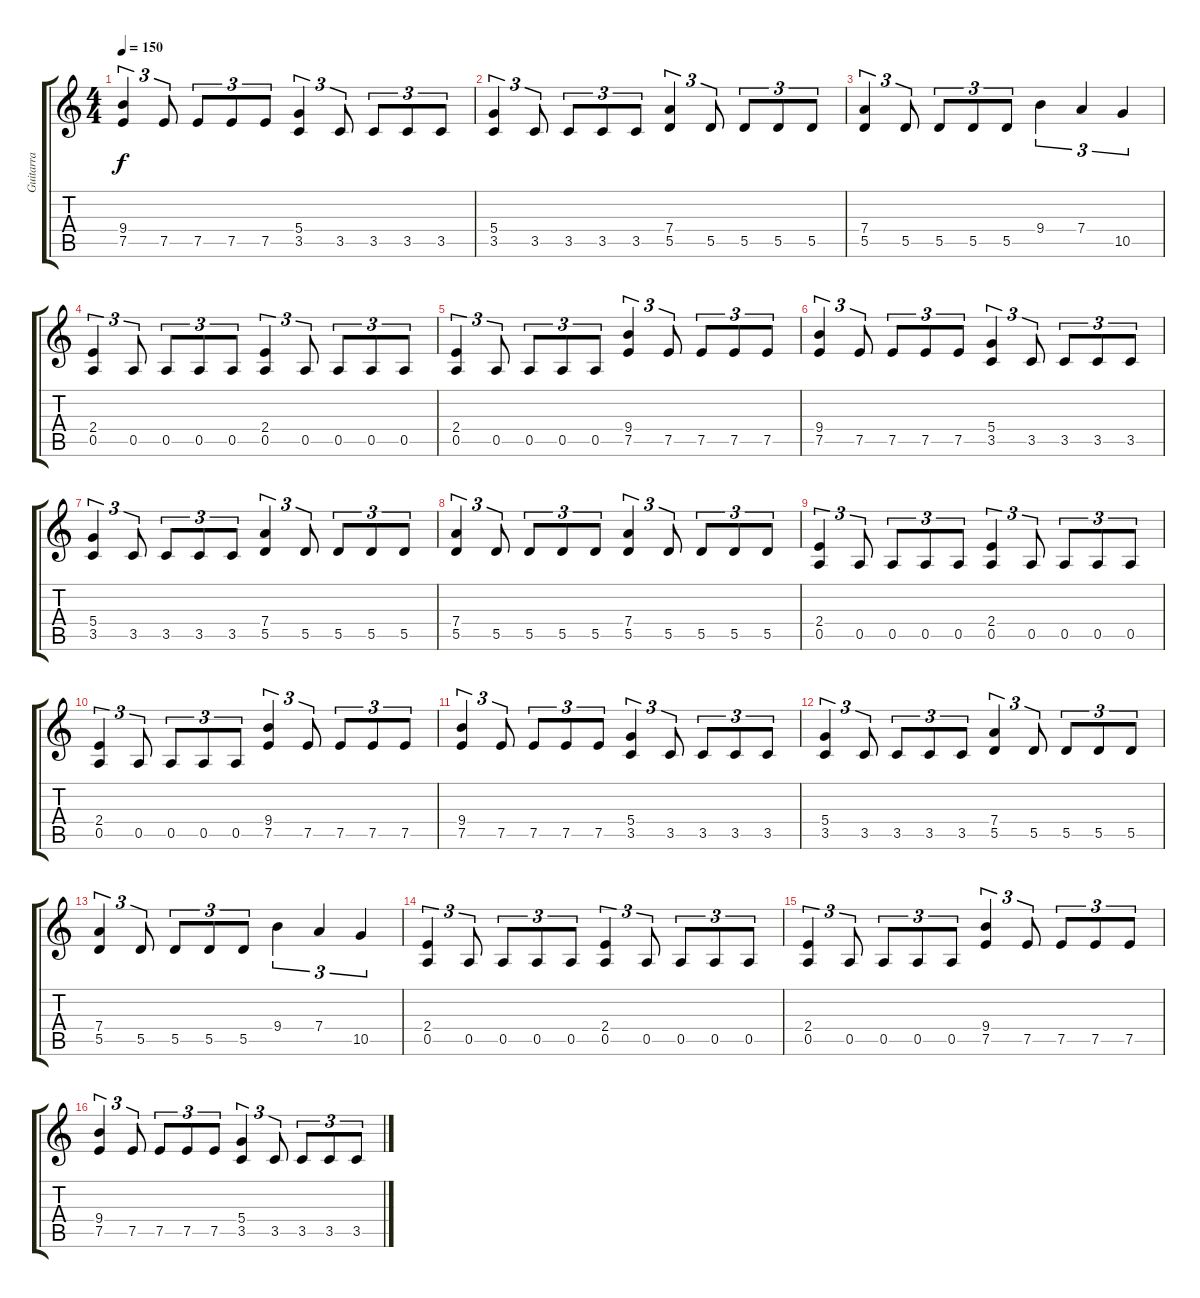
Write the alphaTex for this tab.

\track ("Guitarra" "Guitarra") {instrument distortionguitar}
\staff {score tabs}
\tuning (E4 B3 G3 D3 A2 E2) {hide}
\ts (4 4)
\tempo 150
\clef g2
\ks c
(9.4 7.5).4{tu (3 2) dy f} 7.5.8{tu (3 2)} 7.5.8{tu (3 2)} 7.5.8{tu (3 2)} 7.5.8{tu (3 2)} (5.4 3.5).4{tu (3 2)} 3.5.8{tu (3 2)} 3.5.8{tu (3 2)} 3.5.8{tu (3 2)} 3.5.8{tu (3 2)} |
(5.4 3.5).4{tu (3 2)} 3.5.8{tu (3 2)} 3.5.8{tu (3 2)} 3.5.8{tu (3 2)} 3.5.8{tu (3 2)} (7.4 5.5).4{tu (3 2)} 5.5.8{tu (3 2)} 5.5.8{tu (3 2)} 5.5.8{tu (3 2)} 5.5.8{tu (3 2)} |
(7.4 5.5).4{tu (3 2)} 5.5.8{tu (3 2)} 5.5.8{tu (3 2)} 5.5.8{tu (3 2)} 5.5.8{tu (3 2)} 9.4.4{tu (3 2)} 7.4.4{tu (3 2)} 10.5.4{tu (3 2)} |
(2.4 0.5).4{tu (3 2)} 0.5.8{tu (3 2)} 0.5.8{tu (3 2)} 0.5.8{tu (3 2)} 0.5.8{tu (3 2)} (2.4 0.5).4{tu (3 2)} 0.5.8{tu (3 2)} 0.5.8{tu (3 2)} 0.5.8{tu (3 2)} 0.5.8{tu (3 2)} |
(2.4 0.5).4{tu (3 2)} 0.5.8{tu (3 2)} 0.5.8{tu (3 2)} 0.5.8{tu (3 2)} 0.5.8{tu (3 2)} (9.4 7.5).4{tu (3 2)} 7.5.8{tu (3 2)} 7.5.8{tu (3 2)} 7.5.8{tu (3 2)} 7.5.8{tu (3 2)} |
(9.4 7.5).4{tu (3 2)} 7.5.8{tu (3 2)} 7.5.8{tu (3 2)} 7.5.8{tu (3 2)} 7.5.8{tu (3 2)} (5.4 3.5).4{tu (3 2)} 3.5.8{tu (3 2)} 3.5.8{tu (3 2)} 3.5.8{tu (3 2)} 3.5.8{tu (3 2)} |
(5.4 3.5).4{tu (3 2)} 3.5.8{tu (3 2)} 3.5.8{tu (3 2)} 3.5.8{tu (3 2)} 3.5.8{tu (3 2)} (7.4 5.5).4{tu (3 2)} 5.5.8{tu (3 2)} 5.5.8{tu (3 2)} 5.5.8{tu (3 2)} 5.5.8{tu (3 2)} |
(7.4 5.5).4{tu (3 2)} 5.5.8{tu (3 2)} 5.5.8{tu (3 2)} 5.5.8{tu (3 2)} 5.5.8{tu (3 2)} (7.4 5.5).4{tu (3 2)} 5.5.8{tu (3 2)} 5.5.8{tu (3 2)} 5.5.8{tu (3 2)} 5.5.8{tu (3 2)} |
(2.4 0.5).4{tu (3 2)} 0.5.8{tu (3 2)} 0.5.8{tu (3 2)} 0.5.8{tu (3 2)} 0.5.8{tu (3 2)} (2.4 0.5).4{tu (3 2)} 0.5.8{tu (3 2)} 0.5.8{tu (3 2)} 0.5.8{tu (3 2)} 0.5.8{tu (3 2)} |
(2.4 0.5).4{tu (3 2)} 0.5.8{tu (3 2)} 0.5.8{tu (3 2)} 0.5.8{tu (3 2)} 0.5.8{tu (3 2)} (9.4 7.5).4{tu (3 2)} 7.5.8{tu (3 2)} 7.5.8{tu (3 2)} 7.5.8{tu (3 2)} 7.5.8{tu (3 2)} |
(9.4 7.5).4{tu (3 2)} 7.5.8{tu (3 2)} 7.5.8{tu (3 2)} 7.5.8{tu (3 2)} 7.5.8{tu (3 2)} (5.4 3.5).4{tu (3 2)} 3.5.8{tu (3 2)} 3.5.8{tu (3 2)} 3.5.8{tu (3 2)} 3.5.8{tu (3 2)} |
(5.4 3.5).4{tu (3 2)} 3.5.8{tu (3 2)} 3.5.8{tu (3 2)} 3.5.8{tu (3 2)} 3.5.8{tu (3 2)} (7.4 5.5).4{tu (3 2)} 5.5.8{tu (3 2)} 5.5.8{tu (3 2)} 5.5.8{tu (3 2)} 5.5.8{tu (3 2)} |
(7.4 5.5).4{tu (3 2)} 5.5.8{tu (3 2)} 5.5.8{tu (3 2)} 5.5.8{tu (3 2)} 5.5.8{tu (3 2)} 9.4.4{tu (3 2)} 7.4.4{tu (3 2)} 10.5.4{tu (3 2)} |
(2.4 0.5).4{tu (3 2)} 0.5.8{tu (3 2)} 0.5.8{tu (3 2)} 0.5.8{tu (3 2)} 0.5.8{tu (3 2)} (2.4 0.5).4{tu (3 2)} 0.5.8{tu (3 2)} 0.5.8{tu (3 2)} 0.5.8{tu (3 2)} 0.5.8{tu (3 2)} |
(2.4 0.5).4{tu (3 2)} 0.5.8{tu (3 2)} 0.5.8{tu (3 2)} 0.5.8{tu (3 2)} 0.5.8{tu (3 2)} (9.4 7.5).4{tu (3 2)} 7.5.8{tu (3 2)} 7.5.8{tu (3 2)} 7.5.8{tu (3 2)} 7.5.8{tu (3 2)} |
(9.4 7.5).4{tu (3 2)} 7.5.8{tu (3 2)} 7.5.8{tu (3 2)} 7.5.8{tu (3 2)} 7.5.8{tu (3 2)} (5.4 3.5).4{tu (3 2)} 3.5.8{tu (3 2)} 3.5.8{tu (3 2)} 3.5.8{tu (3 2)} 3.5.8{tu (3 2)}
